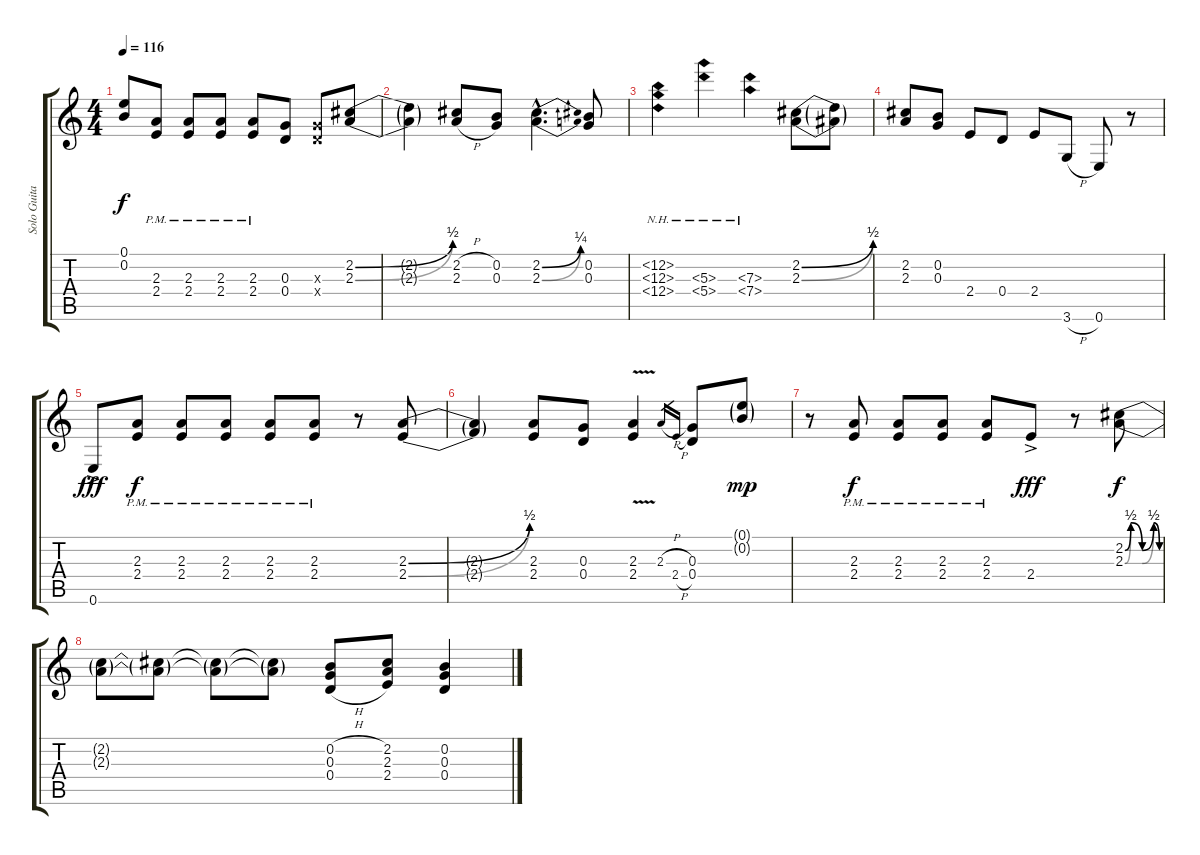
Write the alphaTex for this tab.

\track ("Solo Guitar" "Solo Guita") {instrument overdrivenguitar}
\staff {score tabs}
\tuning (E4 B3 G3 D3 A2 E2) {hide}
\ts (4 4)
\tempo 116
\clef g2
\ks c
(0.1 0.2).8{dy f} (2.3{pm} 2.4{pm}).8 (2.3{pm} 2.4{pm}).8 (2.3{pm} 2.4{pm}).8 (2.3{pm} 2.4{pm}).8 (0.3 0.4).8 (0.3{x} 0.4{x}).8 (2.2{be (bend 0 0 60 2)} 2.3{be (bend 0 0 60 2)}).8 |
(2.2{t} 2.3{t}).4 (2.2{h} 2.3{h}).8 (0.2 0.3).8 (2.2{be (bend 0 0 60 1) hac} 2.3{be (bend 0 0 60 1) hac}).4{d} (0.2 0.3).8 |
(12.2{nh} 12.3{nh} 12.4{nh}).4 (5.3{nh} 5.4{nh}).4 (7.3{nh} 7.4{nh}).4 (2.2{be (bend 0 0 60 2)} 2.3{be (bend 0 0 60 2)}).8 (2.2{t} 2.3{t}).8 |
(2.2 2.3).8 (0.2 0.3).8 2.4.8 0.4.8 2.4.8 3.6{h}.8 0.6.8 r.8 |
0.6{ac}.8{dy fff volume 0} (2.3{pm} 2.4{pm}).8{dy f} (2.3{pm} 2.4{pm}).8 (2.3{pm} 2.4{pm}).8 (2.3{pm} 2.4{pm}).8 (2.3{pm} 2.4{pm}).8 r.8 (2.3{be (bend 0 0 60 2)} 2.4{be (bend 0 0 60 2)}).8 |
(2.3{t} 2.4{t}).4 (2.3 2.4).8 (0.3 0.4).8 (2.3{v} 2.4{v}).4 2.3{h}.16{gr} 2.4{h}.16{gr} (0.3 0.4).8 (0.1{g} 0.2{g}).8{dy mp} |
r.8 (2.3{pm} 2.4{pm}).8{dy f} (2.3{pm} 2.4{pm}).8 (2.3{pm} 2.4{pm}).8 (2.3{pm} 2.4{pm}).8 2.4{ac}.8{dy fff} r.8 (2.2{be (custom 0 0 10 2 30 0 50 2 60 0)} 2.3{be (custom 0 0 10 2 30 0 50 2 60 0)}).8{dy f} |
(2.2{t} 2.3{t}).8 (2.2{t} 2.3{t}).8 (2.2{t} 2.3{t}).8 (2.2{t} 2.3{t}).8 (0.2{h} 0.3{h} 0.4{h}).8 (2.2 2.3 2.4).8 (0.2 0.3 0.4).4
